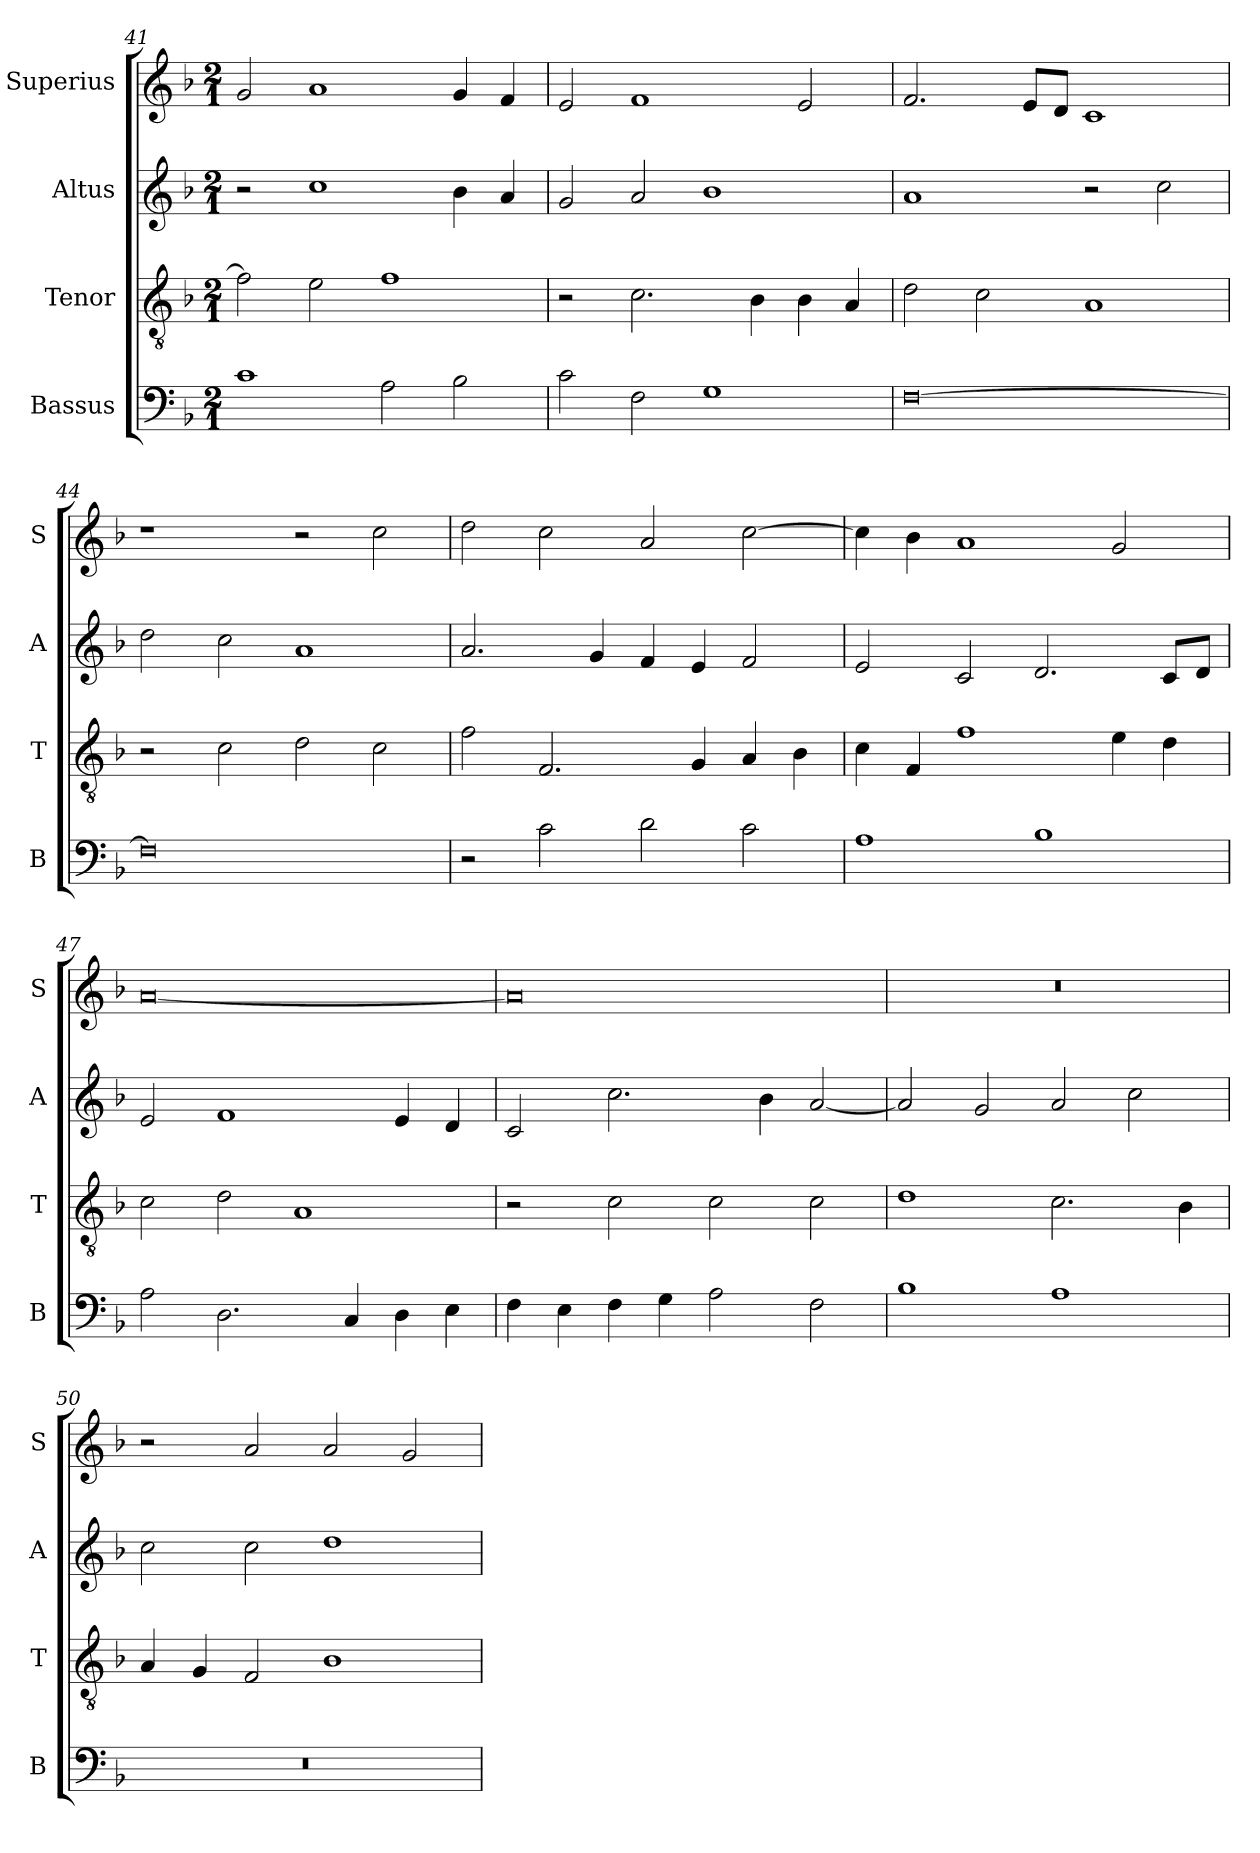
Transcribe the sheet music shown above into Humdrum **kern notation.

**kern	**kern	**kern	**kern
*part4	*part3	*part2	*part1
*staff4	*staff3	*staff2	*staff1
*I"Bassus	*I"Tenor	*I"Altus	*I"Superius
*I'B	*I'T	*I'A	*I'S
*clefF4	*clefGv2	*clefG2	*clefG2
*k[b-]	*k[b-]	*k[b-]	*k[b-]
*F:	*F:	*F:	*F:
*M2/1	*M2/1	*M2/1	*M2/1
=41	=41	=41	=41
1c	2f]	2r	2g
.	2e	1cc	1a
2A	1f	.	.
2B-	.	4b-	4g
.	.	4a	4f
=42	=42	=42	=42
2c	2r	2g	2e
2F	2.c	2a	1f
1G	.	1b-	.
.	4B-	.	.
.	4B-	.	2e
.	4A	.	.
=43	=43	=43	=43
[0F	2d	1a	2.f
.	2c	.	.
.	.	.	8eL
.	.	.	8dJ
.	1A	2r	1c
.	.	2cc	.
=44	=44	=44	=44
0F]	2r	2dd	1r
.	2c	2cc	.
.	2d	1a	2r
.	2c	.	2cc
=45	=45	=45	=45
2r	2f	2.a	2dd
2c	2.F	.	2cc
.	.	4g	.
2d	.	4f	2a
.	4G	4e	.
2c	4A	2f	[2cc
.	4B-	.	.
=46	=46	=46	=46
1A	4c	2e	4cc]
.	4F	.	4b-
.	1f	2c	1a
1B-	.	2.d	.
.	4e	.	2g
.	4d	8cL	.
.	.	8dJ	.
=47	=47	=47	=47
2A	2c	2e	[0a
2.D	2d	1f	.
.	1A	.	.
4C	.	.	.
4D	.	4e	.
4E	.	4d	.
=48	=48	=48	=48
4F	2r	2c	0a]
4E	.	.	.
4F	2c	2.cc	.
4G	.	.	.
2A	2c	.	.
.	.	4b-	.
2F	2c	[2a	.
=49	=49	=49	=49
1B-	1d	2a]	0r
.	.	2g	.
1A	2.c	2a	.
.	.	2cc	.
.	4B-	.	.
=50	=50	=50	=50
0r	4A	2cc	2r
.	4G	.	.
.	2F	2cc	2a
.	1B-	1dd	2a
.	.	.	2g
=	=	=	=
*-	*-	*-	*-
